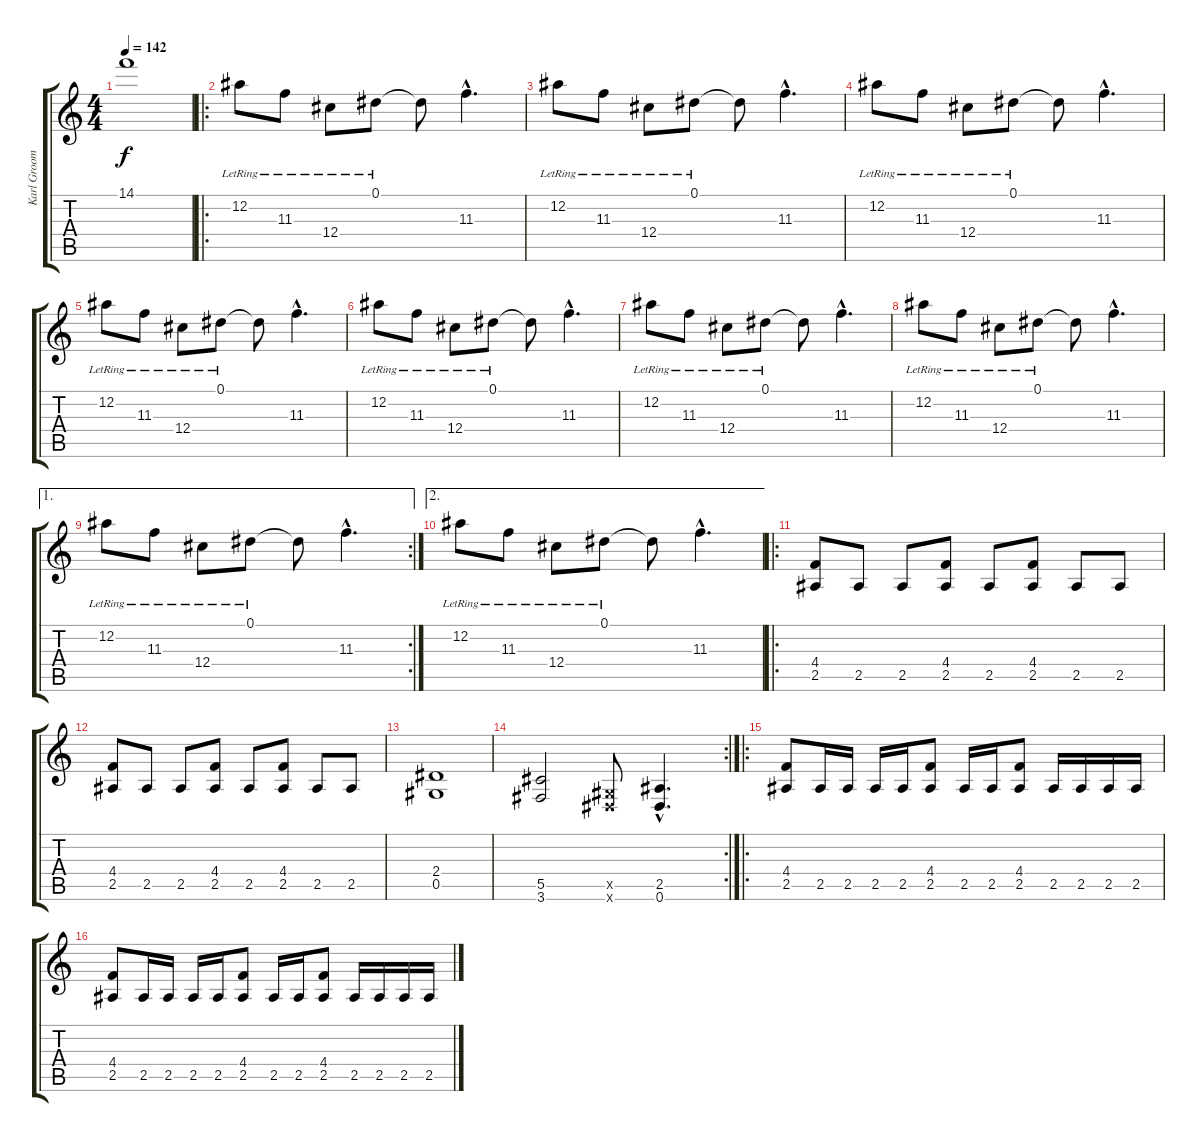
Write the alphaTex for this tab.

\track ("Karl Groom" "Karl Groom") {instrument distortionguitar}
\staff {score tabs}
\tuning (Eb4 Bb3 Gb3 Db3 Ab2 Eb2) {hide}
\ts (4 4)
\tempo 142
\clef g2
\ks c
14.1{t}.1{dy f} |
\ro
12.2{lr}.8{instrument acousticguitarsteel} 11.3{lr}.8 12.4{lr}.8 0.1{lr}.8 0.1{t}.8 11.3{hac}.4{d} |
12.2{lr}.8 11.3{lr}.8 12.4{lr}.8 0.1{lr}.8 0.1{t}.8 11.3{hac}.4{d} |
12.2{lr}.8 11.3{lr}.8 12.4{lr}.8 0.1{lr}.8 0.1{t}.8 11.3{hac}.4{d} |
12.2{lr}.8 11.3{lr}.8 12.4{lr}.8 0.1{lr}.8 0.1{t}.8 11.3{hac}.4{d} |
12.2{lr}.8 11.3{lr}.8 12.4{lr}.8 0.1{lr}.8 0.1{t}.8 11.3{hac}.4{d} |
12.2{lr}.8 11.3{lr}.8 12.4{lr}.8 0.1{lr}.8 0.1{t}.8 11.3{hac}.4{d} |
12.2{lr}.8 11.3{lr}.8 12.4{lr}.8 0.1{lr}.8 0.1{t}.8 11.3{hac}.4{d} |
\ae 1
\rc 2
12.2{lr}.8 11.3{lr}.8 12.4{lr}.8 0.1{lr}.8 0.1{t}.8 11.3{hac}.4{d} |
\ae 2
12.2{lr}.8 11.3{lr}.8 12.4{lr}.8 0.1{lr}.8 0.1{t}.8 11.3{hac}.4{d} |
\ro
(4.4 2.5).8{instrument distortionguitar} 2.5.8 2.5.8 (4.4 2.5).8 2.5.8 (4.4 2.5).8 2.5.8 2.5.8 |
(4.4 2.5).8 2.5.8 2.5.8 (4.4 2.5).8 2.5.8 (4.4 2.5).8 2.5.8 2.5.8 |
(2.4 0.5).1 |
\rc 2
(5.5 3.6).2 (0.5{x} 0.6{x}).8 (2.5{hac} 0.6{hac}).4{d} |
\ro
(4.4 2.5).8 2.5.16 2.5.16 2.5.16 2.5.16 (4.4 2.5).8 2.5.16 2.5.16 (4.4 2.5).8 2.5.16 2.5.16 2.5.16 2.5.16 |
(4.4 2.5).8 2.5.16 2.5.16 2.5.16 2.5.16 (4.4 2.5).8 2.5.16 2.5.16 (4.4 2.5).8 2.5.16 2.5.16 2.5.16 2.5.16
